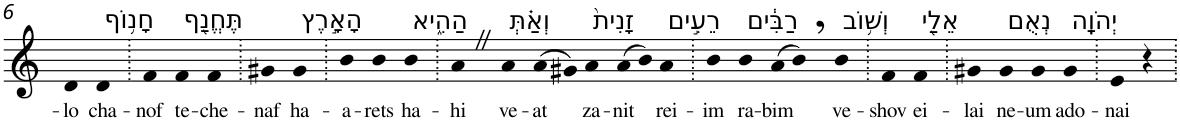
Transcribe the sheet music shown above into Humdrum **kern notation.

**kern	**text
*part1	*part1
*staff1	*staff1
*I"Piano	*
*I'Pno	*
!!LO:PB:g=z
*clefG2	*
*k[]	*
=6	=6
!	!LO:LY:b
4d	-lo
!LO:TX:a:t=חָנ֥וֹף	!
!	!LO:LY:b
4d	cha-
=7.	=7.
!	!LO:LY:b
4f	-nof
!LO:TX:a:t=תֶּחֱנַ֖ף	!
!	!LO:LY:b
4f	te-
!	!LO:LY:b
4f	-che-
=8.	=8.
!	!LO:LY:b
4g#X	-naf
!LO:TX:a:t=הָאָ֣רֶץ	!
!	!LO:LY:b
4g#	ha-
=9.	=9.
!	!LO:LY:b
4b	-a-
!	!LO:LY:b
4b	-rets
!LO:TX:a:t=הַהִ֑יא	!
!	!LO:LY:b
4b	ha-
=10.	=10.
!	!LO:LY:b
4aZ	-hi
!LO:TX:a:t=וְאַ֗תְּ	!
!	!LO:LY:b
4a	ve-
!	!LO:LY:b
(>8a	-at
8g#X)	.
!LO:TX:a:t=זָנִית֙	!
!	!LO:LY:b
4a	za-
!	!LO:LY:b
(>8a	-nit
8b)	.
!LO:TX:a:t=רֵעִ֣ים	!
!	!LO:LY:b
4a	rei-
=11.	=11.
!	!LO:LY:b
4b	-im
!LO:TX:a:t=רַבִּ֔ים	!
!	!LO:LY:b
4b	ra-
!	!LO:LY:b
(>8a	-bim
8b,)	.
!LO:TX:a:t=וְשׁ֥וֹב	!
!	!LO:LY:b
4b	ve-
=12.	=12.
!	!LO:LY:b
4f	-shov
!LO:TX:a:t=אֵלַ֖י	!
!	!LO:LY:b
4f	ei-
=13.	=13.
!	!LO:LY:b
4g#X	-lai
!LO:TX:a:t=נְאֻם	!
!	!LO:LY:b
4g#	ne-
!	!LO:LY:b
4g#	-um
!LO:TX:a:t=יְהֹוָֽה	!
!	!LO:LY:b
4g#	ado-
=14.	=14.
!	!LO:LY:b
4e	-nai
4r	.
=.	=.
*-	*-
